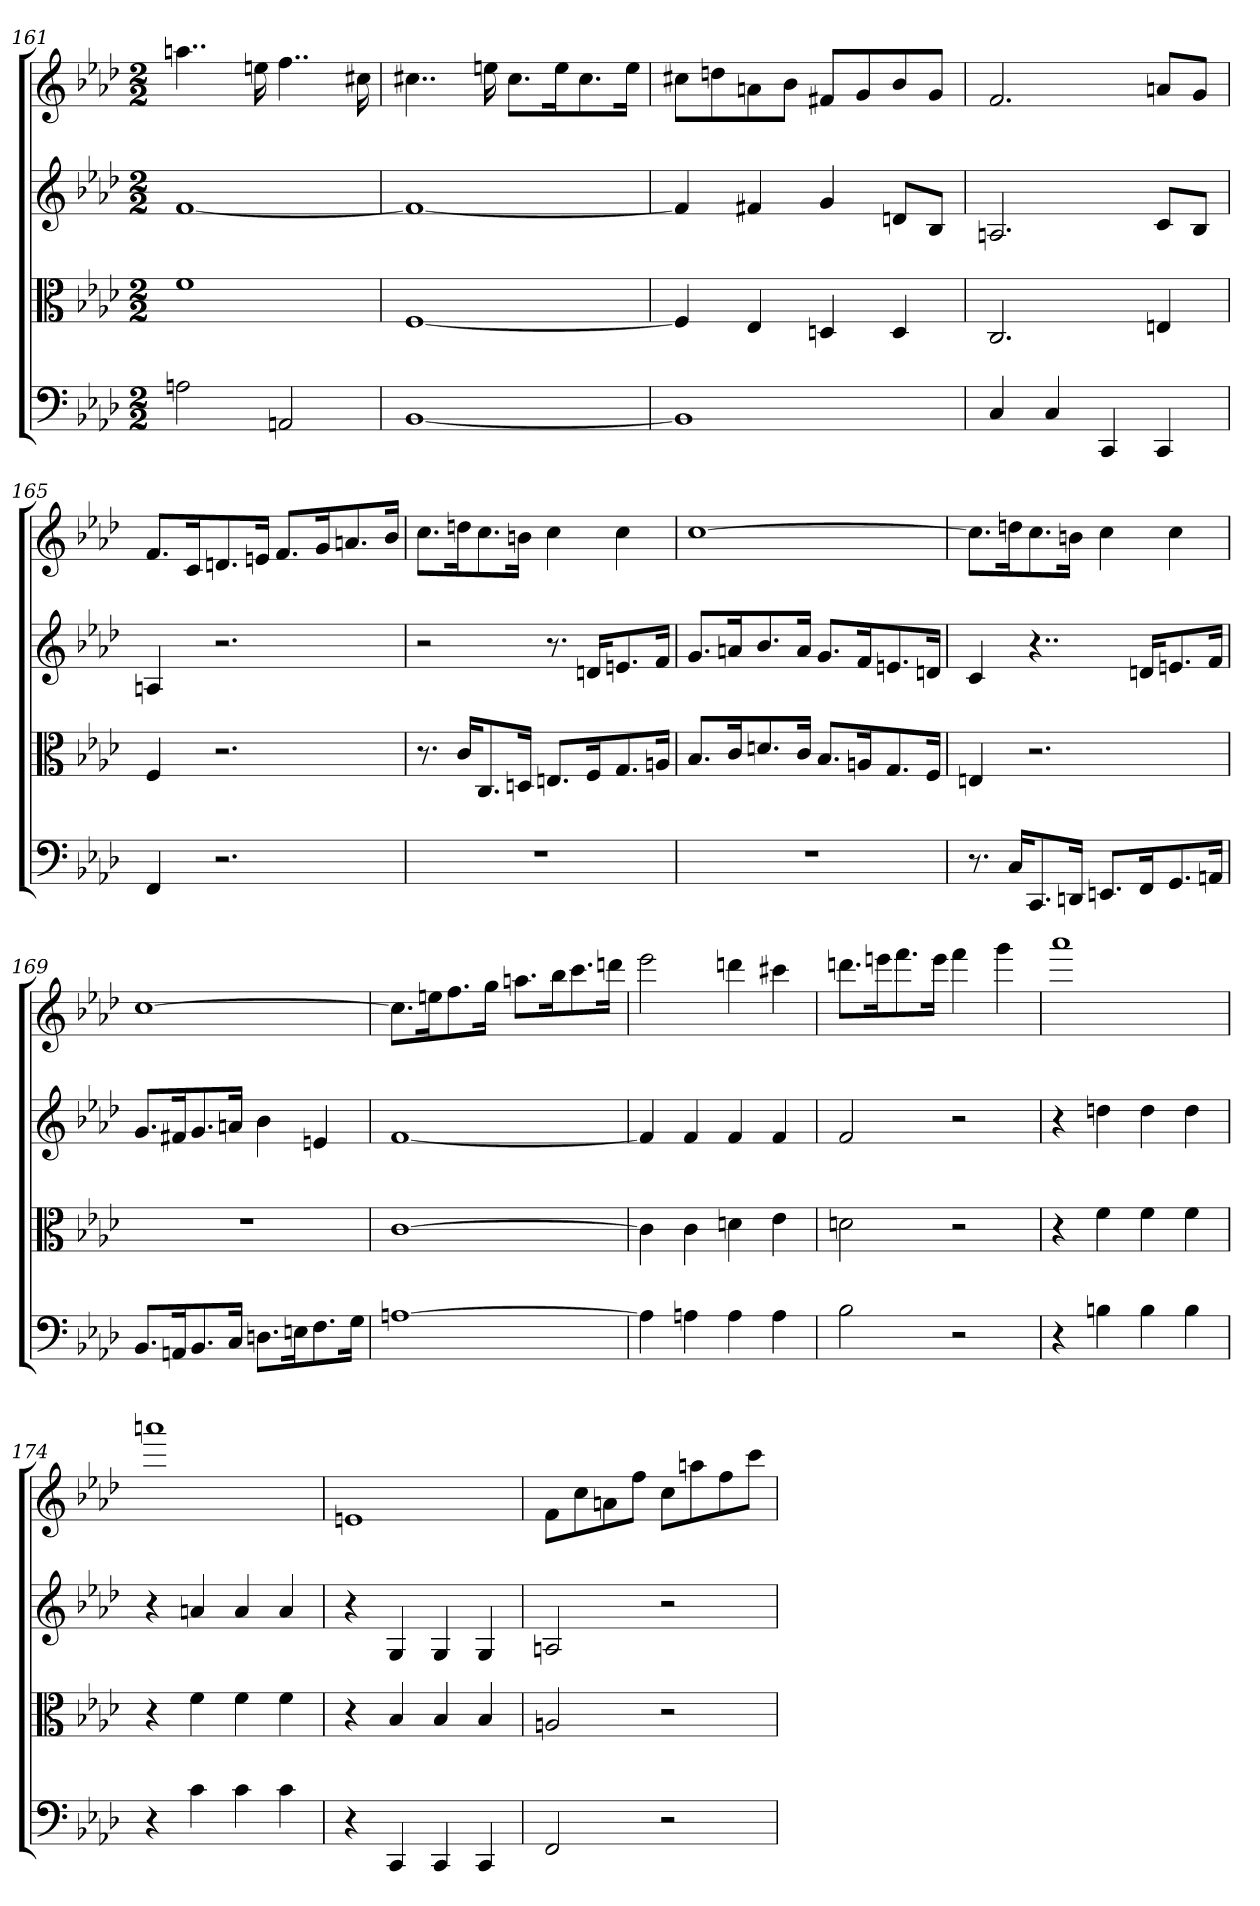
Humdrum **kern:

**kern	**kern	**kern	**kern
*part4	*part3	*part2	*part1
*staff4	*staff3	*staff2	*staff1
*clefF4	*clefC3	*	*
*k[b-e-a-d-]	*k[b-e-a-d-]	*k[b-e-a-d-]	*k[b-e-a-d-]
*f:	*f:	*f:	*f:
*M2/2	*M2/2	*M2/2	*M2/2
=161	=161	=161	=161
2An	1f	[1f	4..aan
.	.	.	16een
2AAn	.	.	4..ff
.	.	.	16cc#X
=162	=162	=162	=162
[1BB-	[1F	1f_	4..cc#X
.	.	.	16een
.	.	.	8.cc#L
.	.	.	16eeK
.	.	.	8.cc#
.	.	.	16eeJk
=163	=163	=163	=163
1BB-]	4F]	4f]	8cc#XL
.	.	.	8ddn
.	4E-	4f#X	8an
.	.	.	8b-J
.	4Dn	4g	8f#XL
.	.	.	8g
.	4D	8dnL	8b-
.	.	8B-J	8gJ
=164	=164	=164	=164
4C	2.C	2.An	2.f
4C	.	.	.
4CC	.	.	.
4CC	4En	8cL	8anL
.	.	8B-J	8gJ
=165	=165	=165	=165
4FF	4F	4An	8.fL
.	.	.	16cK
2.r	2.r	2.r	8.dn
.	.	.	16enJk
.	.	.	8.fL
.	.	.	16gK
.	.	.	8.an
.	.	.	16b-Jk
=166	=166	=166	=166
1r	8.r	2r	8.ccL
.	16c/KL	.	16ddnK
.	8.C/	.	8.cc
.	16Dn/Jk	.	16bnJk
.	8.En/L	8.r	4cc
.	16F/K	16dnKL	.
.	8.G/	8.en	4cc
.	16An/Jk	16fJk	.
=167	=167	=167	=167
1r	8.B-/L	8.gL	[1cc
.	16c/K	16anK	.
.	8.dn/	8.b-	.
.	16c/Jk	16aJk	.
.	8.B-/L	8.gL	.
.	16An/K	16fK	.
.	8.G/	8.en	.
.	16F/Jk	16dnJk	.
=168	=168	=168	=168
8.r	4En	4c	8.ccL]
16C/KL	.	.	16ddnK
8.CC/	2.r	4..r	8.cc
16DDn/Jk	.	.	16bnJk
8.EEn/L	.	.	4cc
16FF/K	.	16dnKL	.
8.GG/	.	8.en	4cc
16AAn/Jk	.	16fJk	.
=169	=169	=169	=169
8.BB-/L	1r	8.gL	[1cc
16AAn/K	.	16f#XK	.
8.BB-/	.	8.g	.
16C/Jk	.	16anJk	.
8.Dn\L	.	4b-	.
16En\K	.	.	.
8.F\	.	4en	.
16G\Jk	.	.	.
=170	=170	=170	=170
[1An	[1c	[1f	8.ccL]
.	.	.	16eenK
.	.	.	8.ff
.	.	.	16ggJk
.	.	.	8.aanL
.	.	.	16bb-K
.	.	.	8.ccc
.	.	.	16dddnJk
=171	=171	=171	=171
4A]	4c]	4f]	2eee-
4An	4c	4f	.
4A	4dn	4f	4dddn
4A	4e-	4f	4ccc#X
=172	=172	=172	=172
2B-	2dn	2f	8.dddnL
.	.	.	16eeenK
.	.	.	8.fff
.	.	.	16eeeJk
2r	2r	2r	4fff
.	.	.	4ggg
=173	=173	=173	=173
4r	4r	4r	1aaa-
4Bn	4f	4ddn	.
4B	4f	4dd	.
4B	4f	4dd	.
=174	=174	=174	=174
4r	4r	4r	1aaan
4c	4f	4an	.
4c	4f	4a	.
4c	4f	4a	.
=175	=175	=175	=175
4r	4r	4r	1en
4CC	4B-	4G	.
4CC	4B-	4G	.
4CC	4B-	4G	.
=176	=176	=176	=176
2FF	2An	2An	8fL
.	.	.	8cc
.	.	.	8an
.	.	.	8ffJ
2r	2r	2r	8ccL
.	.	.	8aan
.	.	.	8ff
.	.	.	8cccJ
=	=	=	=
*-	*-	*-	*-
